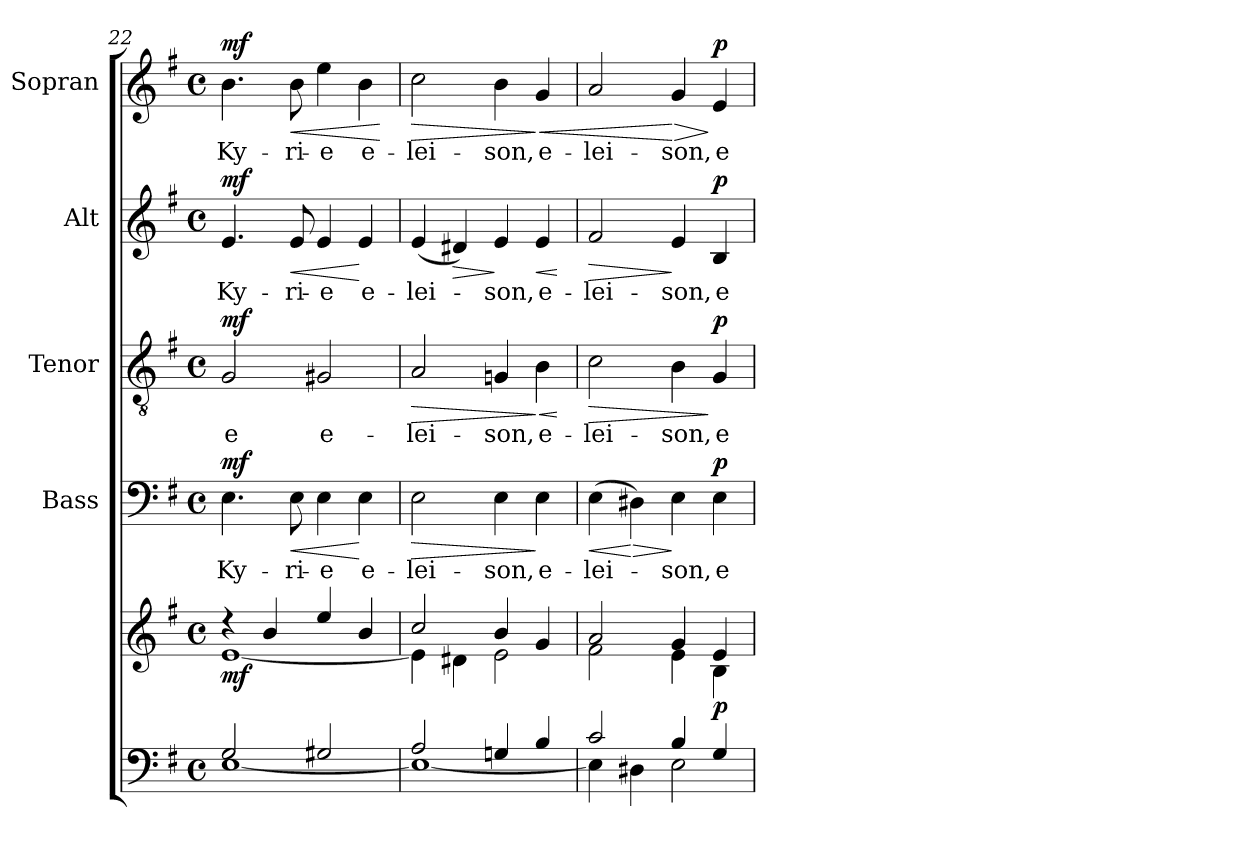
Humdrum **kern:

**kern	**kern	**dynam	**kern	**text	**dynam	**kern	**text	**dynam	**kern	**text	**dynam	**kern	**text	**dynam
*part5	*part5	*part5	*part4	*part4	*part4	*part3	*part3	*part3	*part2	*part2	*part2	*part1	*part1	*part1
*staff6	*staff5	*staff5/6	*staff4	*staff4	*staff4	*staff3	*staff3	*staff3	*staff2	*staff2	*staff2	*staff1	*staff1	*staff1
*	*	*	*I"Bass	*	*	*I"Tenor	*	*	*I"Alt	*	*	*I"Sopran	*	*
*	*	*	*I'B.	*	*	*I'T.	*	*	*I'A.	*	*	*I'S.	*	*
!!LO:PB:g=z
*clefF4	*clefG2	*	*clefF4	*	*	*clefGv2	*	*	*clefG2	*	*	*clefG2	*	*
*k[f#]	*k[f#]	*	*k[f#]	*	*	*k[f#]	*	*	*k[f#]	*	*	*k[f#]	*	*
*G:	*G:	*	*G:	*	*	*G:	*	*	*G:	*	*	*G:	*	*
*M4/4	*M4/4	*	*M4/4	*	*	*M4/4	*	*	*M4/4	*	*	*M4/4	*	*
*met(c)	*met(c)	*	*met(c)	*	*	*met(c)	*	*	*met(c)	*	*	*met(c)	*	*
=22	=22	=22	=22	=22	=22	=22	=22	=22	=22	=22	=22	=22	=22	=22
*^	*^	*	*	*	*	*	*	*	*	*	*	*	*	*
!	!	!	!	!LO:DY:b	!	!LO:LY:b	!LO:DY:a	!	!LO:LY:b	!LO:DY:a	!	!LO:LY:b	!LO:DY:a	!	!LO:LY:b	!LO:DY:a
2G/	[<1E	4rcc	[<1e	mf	4.E\	Ky-	mf	2G/	-e	mf	4.e/	Ky-	mf	4.b\	Ky-	mf
.	.	4b/	.	.	.	.	.	.	.	.	.	.	.	.	.	.
!	!	!	!	!	!	!LO:LY:b	!LO:HP:b	!	!	!	!	!LO:LY:b	!LO:HP:b	!	!LO:LY:b	!LO:HP:b
.	.	.	.	.	8E\	-ri-	<	.	.	.	8e/	-ri-	<	8b\	-ri-	<
!	!	!	!	!	!	!LO:LY:b	!	!	!LO:LY:b	!	!	!LO:LY:b	!	!	!LO:LY:b	!
2G#X/	.	4ee/	.	.	4E\	-e	.	2G#X/	e-	.	4e/	-e	.	4ee\	-e	.
!	!	!	!	!	!	!LO:LY:b	!	!	!	!	!	!LO:LY:b	!	!	!LO:LY:b	!
.	.	4b/	.	.	4E\	e-	[	.	.	.	4e/	e-	[	4b\	e-	.
*v	*v	*	*	*	*	*	*	*	*	*	*	*	*	*	*	*
*	*v	*v	*	*	*	*	*	*	*	*	*	*	*	*	*
.	.	.	.	.	.	.	.	.	.	.	.	.	.	[
=23	=23	=23	=23	=23	=23	=23	=23	=23	=23	=23	=23	=23	=23	=23
*^	*^	*	*	*	*	*	*	*	*	*	*	*	*	*
!	!	!	!	!	!	!LO:LY:b	!LO:HP:b	!	!LO:LY:b	!LO:HP:b	!	!LO:LY:b	!	!	!LO:LY:b	!LO:HP:b
2A/	1E_	2cc/	4e\]	.	2E\	-lei-	>	2A/	-lei-	>	(<4e/	-lei-	.	2cc\	-lei-	>
!	!	!	!	!	!	!	!	!	!	!	!	!	!LO:HP:b	!	!	!
.	.	.	4d#X\	.	.	.	.	.	.	.	4d#X/)	.	>	.	.	.
!	!	!	!	!	!	!LO:LY:b	!	!	!LO:LY:b	!	!	!LO:LY:b	!	!	!LO:LY:b	!
4Gn/	.	4b/	2e\	.	4E\	-son,	.	4Gn/	-son,	.	4e/	-son,	]	4b\	-son,	.
!	!	!	!	!	!	!LO:LY:b	!	!	!LO:LY:b	!LO:HP:n=1:b	!	!LO:LY:b	!LO:HP:b	!	!LO:LY:b	!LO:HP:n=1:b
4B/	.	4g/	.	.	4E\	e-	]	4B\	e-	] <	4e/	e-	<	4g/	e-	] <
*v	*v	*	*	*	*	*	*	*	*	*	*	*	*	*	*	*
*	*v	*v	*	*	*	*	*	*	*	*	*	*	*	*	*
.	.	.	.	.	.	.	.	[	.	.	[	.	.	.
=24	=24	=24	=24	=24	=24	=24	=24	=24	=24	=24	=24	=24	=24	=24
*^	*^	*	*	*	*	*	*	*	*	*	*	*	*	*
!	!	!	!	!	!	!LO:LY:b	!LO:HP:b	!	!LO:LY:b	!LO:HP:b	!	!LO:LY:b	!LO:HP:b	!	!LO:LY:b	!
2c/	4E\]	2a/	2f#\	.	(>4E\	-lei-	<	2c\	-lei-	>	2f#/	-lei-	>	2a/	-lei-	.
!	!	!	!	!	!	!	!LO:HP:n=1:b	!	!	!	!	!	!	!	!	!
.	4D#X\	.	.	.	4D#X\)	.	[ >	.	.	.	.	.	.	.	.	.
!	!	!	!	!	!	!LO:LY:b	!	!	!LO:LY:b	!	!	!LO:LY:b	!	!	!LO:LY:b	!LO:HP:n=1:b
4B/	2E\	4g/	4e\	.	4E\	-son,	]	4B\	-son,	.	4e/	-son,	]	4g/	-son,	[ >
!	!	!	!	!LO:DY:b	!	!LO:LY:b	!LO:DY:a	!	!LO:LY:b	!LO:DY:n=1:a	!	!LO:LY:b	!LO:DY:a	!	!LO:LY:b	!LO:DY:n=1:a
4G/	.	4e/	4B\	p	4E\	e-	p	4G/	e-	] p	4B/	e-	p	4e/	e-	] p
*v	*v	*	*	*	*	*	*	*	*	*	*	*	*	*	*	*
*	*v	*v	*	*	*	*	*	*	*	*	*	*	*	*	*
=	=	=	=	=	=	=	=	=	=	=	=	=	=	=
*-	*-	*-	*-	*-	*-	*-	*-	*-	*-	*-	*-	*-	*-	*-
